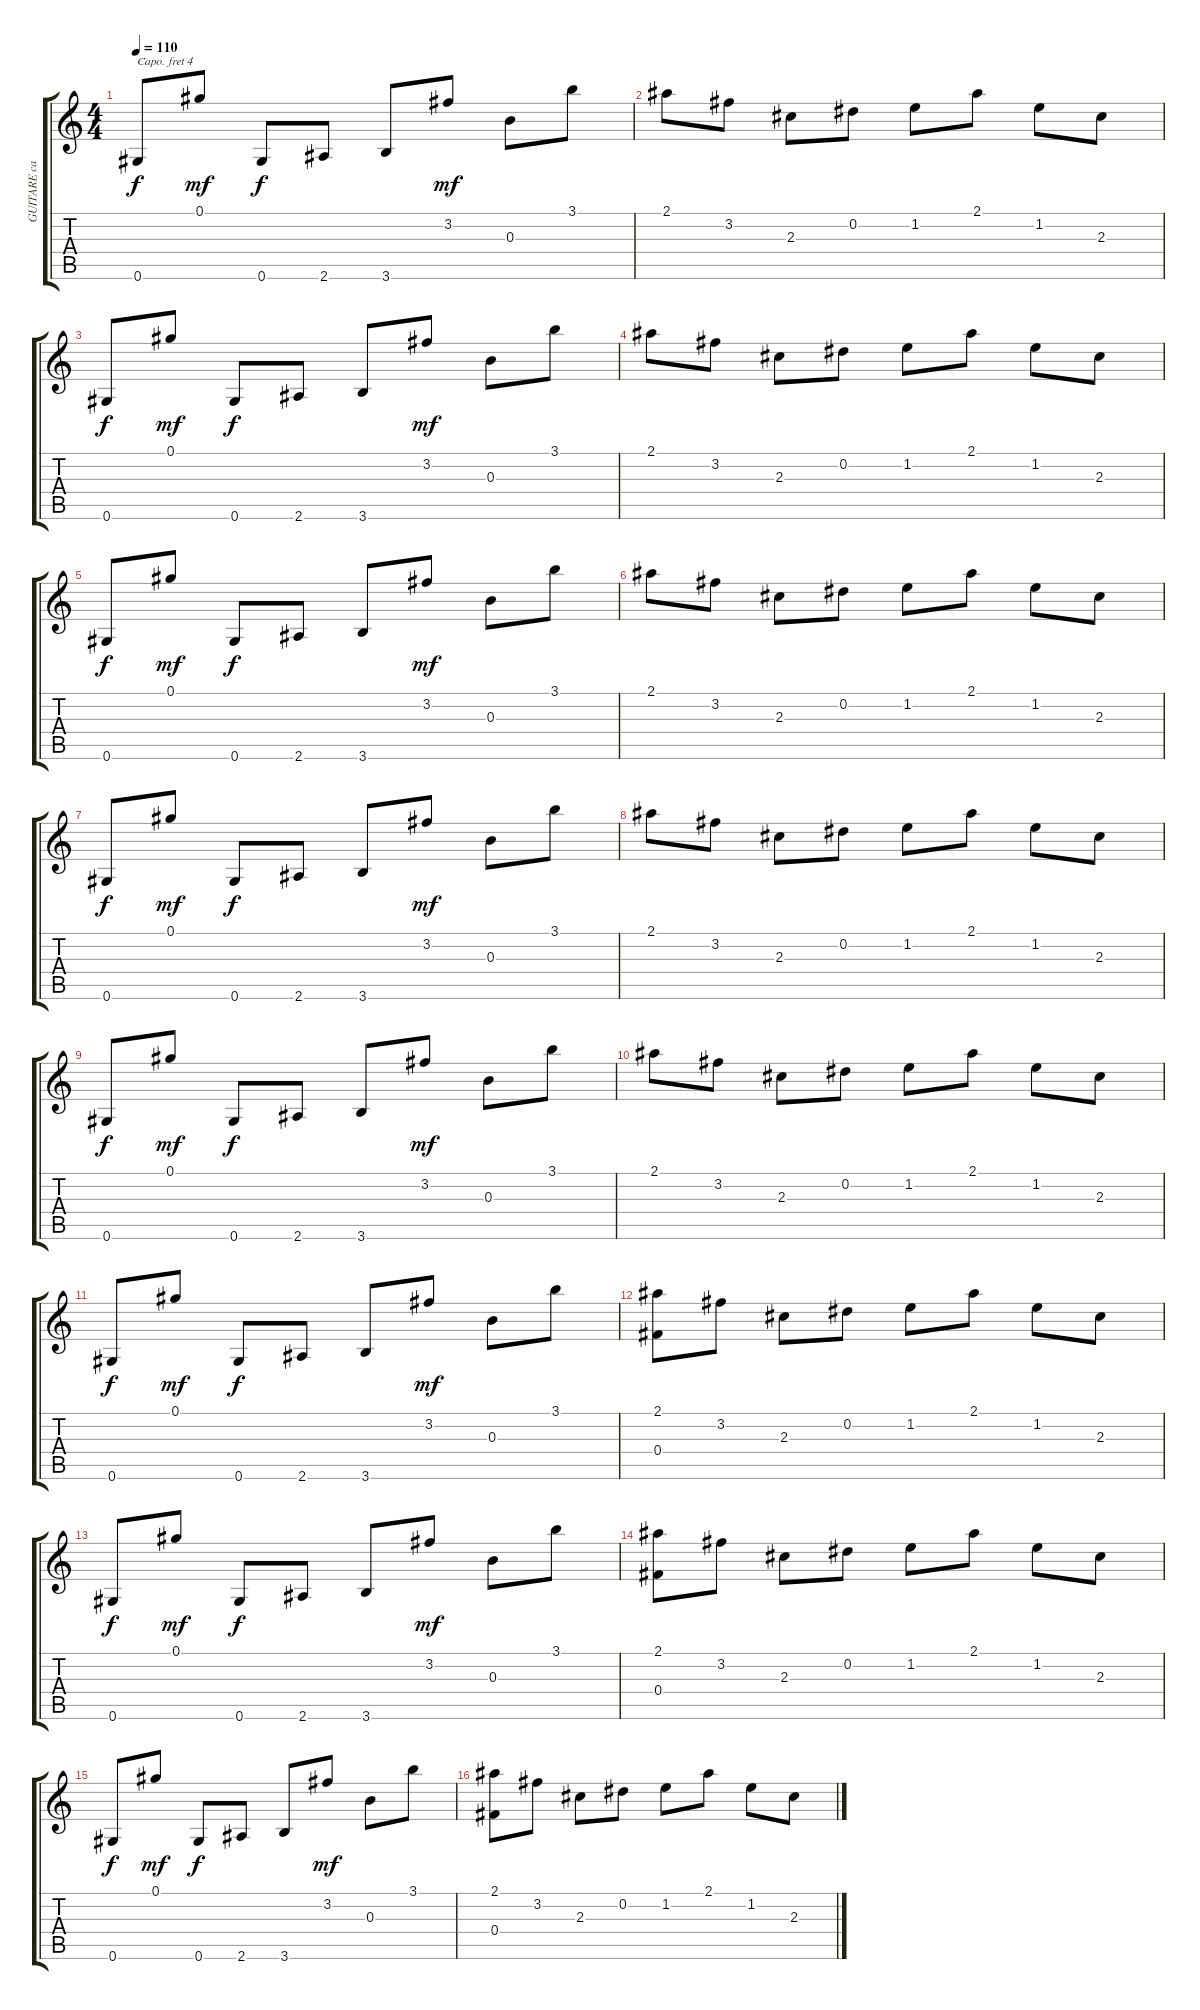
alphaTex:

\track ("GUITARE capo=4" "GUITARE ca") {instrument acousticguitarsteel}
\staff {score tabs}
\capo 4
\tuning (E4 B3 G3 D3 A2 E2) {hide}
\ts (4 4)
\tempo 110
\clef g2
\ks c
0.6.8{dy f} 0.1.8{dy mf} 0.6.8{dy f} 2.6.8 3.6.8 3.2.8{dy mf} 0.3.8 3.1.8 |
2.1.8 3.2.8 2.3.8 0.2.8 1.2.8 2.1.8 1.2.8 2.3.8 |
0.6.8{dy f} 0.1.8{dy mf} 0.6.8{dy f} 2.6.8 3.6.8 3.2.8{dy mf} 0.3.8 3.1.8 |
2.1.8 3.2.8 2.3.8 0.2.8 1.2.8 2.1.8 1.2.8 2.3.8 |
0.6.8{dy f} 0.1.8{dy mf} 0.6.8{dy f} 2.6.8 3.6.8 3.2.8{dy mf} 0.3.8 3.1.8 |
2.1.8 3.2.8 2.3.8 0.2.8 1.2.8 2.1.8 1.2.8 2.3.8 |
0.6.8{dy f} 0.1.8{dy mf} 0.6.8{dy f} 2.6.8 3.6.8 3.2.8{dy mf} 0.3.8 3.1.8 |
2.1.8 3.2.8 2.3.8 0.2.8 1.2.8 2.1.8 1.2.8 2.3.8 |
0.6.8{dy f} 0.1.8{dy mf} 0.6.8{dy f} 2.6.8 3.6.8 3.2.8{dy mf} 0.3.8 3.1.8 |
2.1.8 3.2.8 2.3.8 0.2.8 1.2.8 2.1.8 1.2.8 2.3.8 |
0.6.8{dy f} 0.1.8{dy mf} 0.6.8{dy f} 2.6.8 3.6.8 3.2.8{dy mf} 0.3.8 3.1.8 |
(2.1 0.4).8 3.2.8 2.3.8 0.2.8 1.2.8 2.1.8 1.2.8 2.3.8 |
0.6.8{dy f} 0.1.8{dy mf} 0.6.8{dy f} 2.6.8 3.6.8 3.2.8{dy mf} 0.3.8 3.1.8 |
(2.1 0.4).8 3.2.8 2.3.8 0.2.8 1.2.8 2.1.8 1.2.8 2.3.8 |
0.6.8{dy f} 0.1.8{dy mf} 0.6.8{dy f} 2.6.8 3.6.8 3.2.8{dy mf} 0.3.8 3.1.8 |
(2.1 0.4).8 3.2.8 2.3.8 0.2.8 1.2.8 2.1.8 1.2.8 2.3.8
